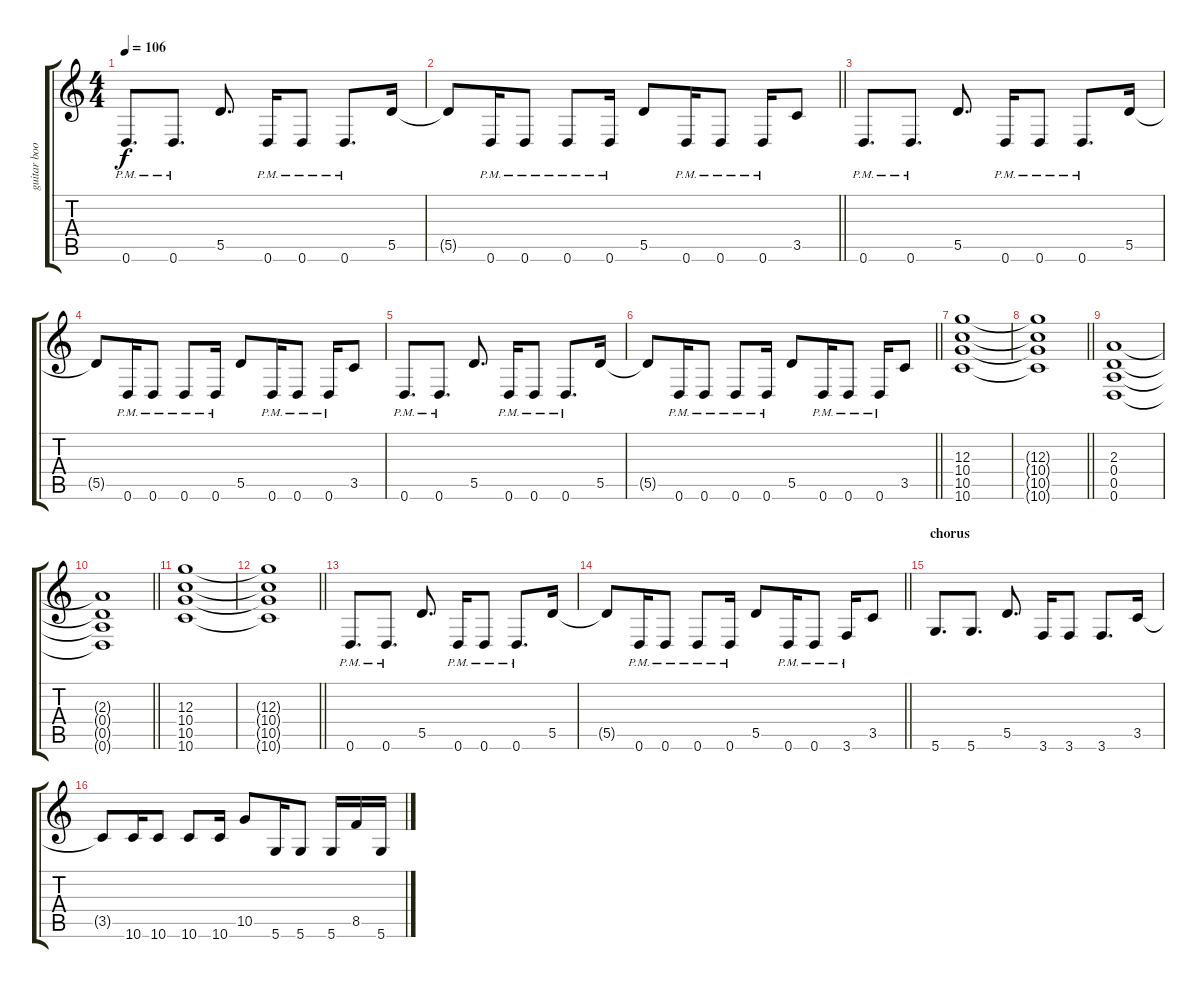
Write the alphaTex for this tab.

\track ("guitar boost" "guitar boo") {instrument distortionguitar}
\staff {score tabs}
\tuning (E4 B3 G3 D3 A2 D2) {hide}
\ts (4 4)
\tempo 106
\clef g2
\ks c
0.6{pm}.8{d dy f} 0.6{pm}.8{d} 5.5.8{d} 0.6{pm}.16 0.6{pm}.8 0.6{pm}.8{d} 5.5.16 |
\barLineRight lightlight
5.5{t}.8 0.6{pm}.16 0.6{pm}.8 0.6{pm}.8 0.6{pm}.16 5.5.8 0.6{pm}.16 0.6{pm}.8 0.6{pm}.16 3.5.8 |
0.6{pm}.8{d} 0.6{pm}.8{d} 5.5.8{d} 0.6{pm}.16 0.6{pm}.8 0.6{pm}.8{d} 5.5.16 |
5.5{t}.8 0.6{pm}.16 0.6{pm}.8 0.6{pm}.8 0.6{pm}.16 5.5.8 0.6{pm}.16 0.6{pm}.8 0.6{pm}.16 3.5.8 |
0.6{pm}.8{d} 0.6{pm}.8{d} 5.5.8{d} 0.6{pm}.16 0.6{pm}.8 0.6{pm}.8{d} 5.5.16 |
\barLineRight lightlight
5.5{t}.8 0.6{pm}.16 0.6{pm}.8 0.6{pm}.8 0.6{pm}.16 5.5.8 0.6{pm}.16 0.6{pm}.8 0.6{pm}.16 3.5.8 |
(12.3 10.4 10.5 10.6).1 |
\barLineRight lightlight
(12.3{t} 10.4{t} 10.5{t} 10.6{t}).1 |
(2.3 0.4 0.5 0.6).1 |
\barLineRight lightlight
(2.3{t} 0.4{t} 0.5{t} 0.6{t}).1 |
(12.3 10.4 10.5 10.6).1 |
\barLineRight lightlight
(12.3{t} 10.4{t} 10.5{t} 10.6{t}).1 |
0.6{pm}.8{d} 0.6{pm}.8{d} 5.5.8{d} 0.6{pm}.16 0.6{pm}.8 0.6{pm}.8{d} 5.5.16 |
\barLineRight lightlight
5.5{t}.8 0.6{pm}.16 0.6{pm}.8 0.6{pm}.8 0.6{pm}.16 5.5.8 0.6{pm}.16 0.6{pm}.8 3.6{pm}.16 3.5.8 |
\section ("" "chorus")
5.6.8{d} 5.6.8{d} 5.5.8{d} 3.6.16 3.6.8 3.6.8{d} 3.5.16 |
3.5{t}.8 10.6.16 10.6.8 10.6.8 10.6.16 10.5.8 5.6.16 5.6.8 5.6.16 8.5.16 5.6.16
